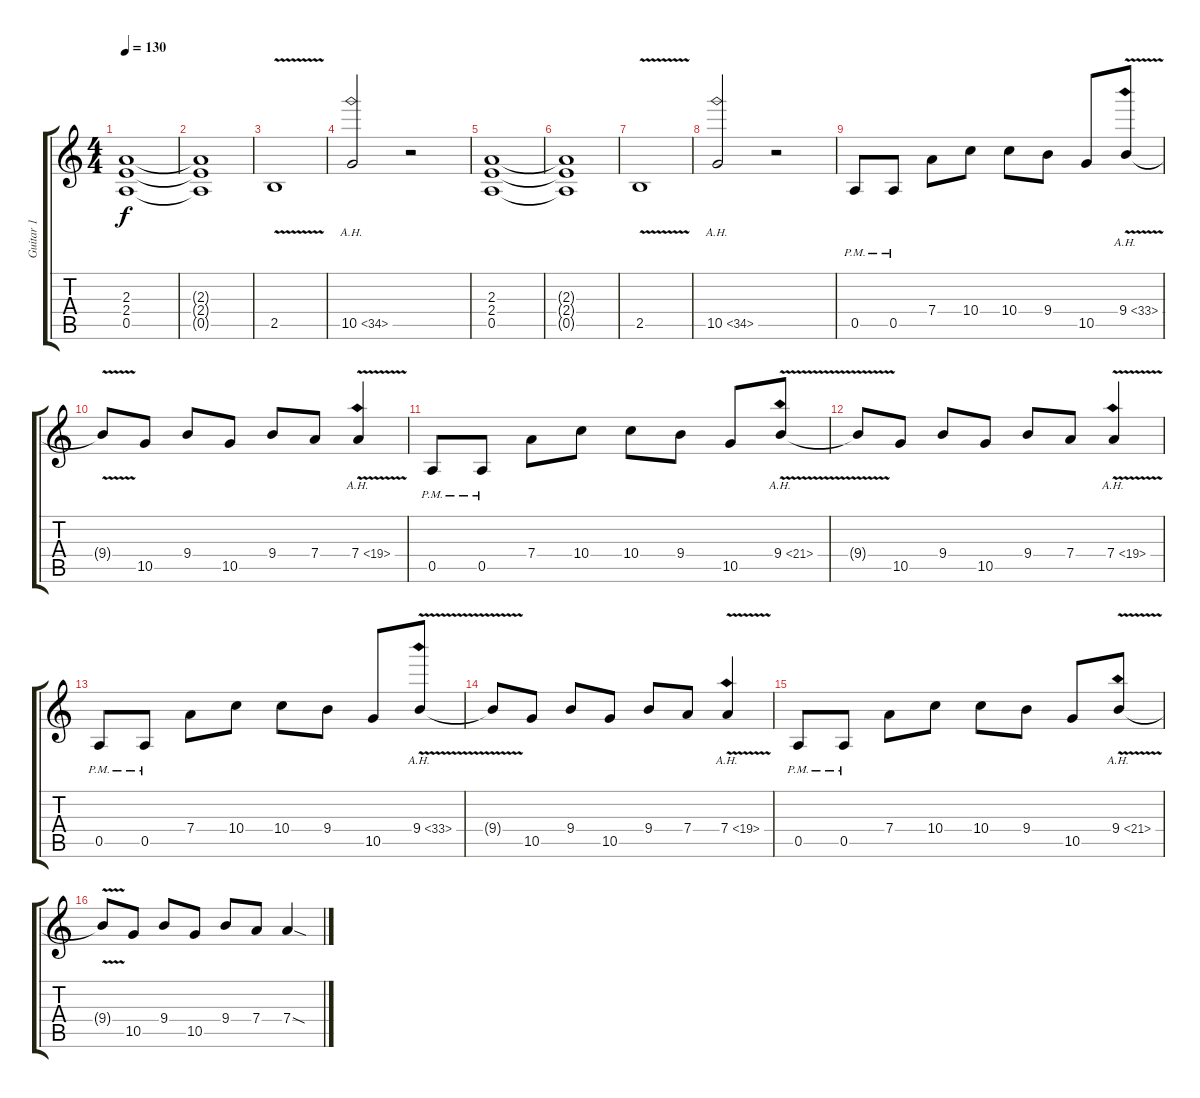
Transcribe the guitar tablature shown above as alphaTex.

\track ("Guitar 1" "Guitar 1") {instrument distortionguitar}
\staff {score tabs}
\tuning (E4 B3 G3 D3 A2 E2) {hide}
\ts (4 4)
\tempo 130
\clef g2
\ks c
(2.3 2.4 0.5).1{dy f} |
(2.3{t} 2.4{t} 0.5{t}).1 |
2.5{v}.1 |
10.5{ah 24}.2 r.2 |
(2.3 2.4 0.5).1 |
(2.3{t} 2.4{t} 0.5{t}).1 |
2.5{v}.1 |
10.5{ah 24}.2 r.2 |
0.5{pm}.8 0.5{pm}.8 7.4.8 10.4.8 10.4.8 9.4.8 10.5.8 9.4{ah 24 v}.8 |
9.4{t}.8 10.5.8 9.4.8 10.5.8 9.4.8 7.4.8 7.4{ah 12 v}.4 |
0.5{pm}.8 0.5{pm}.8 7.4.8 10.4.8 10.4.8 9.4.8 10.5.8 9.4{ah 12 v}.8 |
9.4{t}.8 10.5.8 9.4.8 10.5.8 9.4.8 7.4.8 7.4{ah 12 v}.4 |
0.5{pm}.8 0.5{pm}.8 7.4.8 10.4.8 10.4.8 9.4.8 10.5.8 9.4{ah 24 v}.8 |
9.4{t}.8 10.5.8 9.4.8 10.5.8 9.4.8 7.4.8 7.4{ah 12 v}.4 |
0.5{pm}.8 0.5{pm}.8 7.4.8 10.4.8 10.4.8 9.4.8 10.5.8 9.4{ah 12 v}.8 |
9.4{t}.8 10.5.8 9.4.8 10.5.8 9.4.8 7.4.8 7.4{sod}.4
